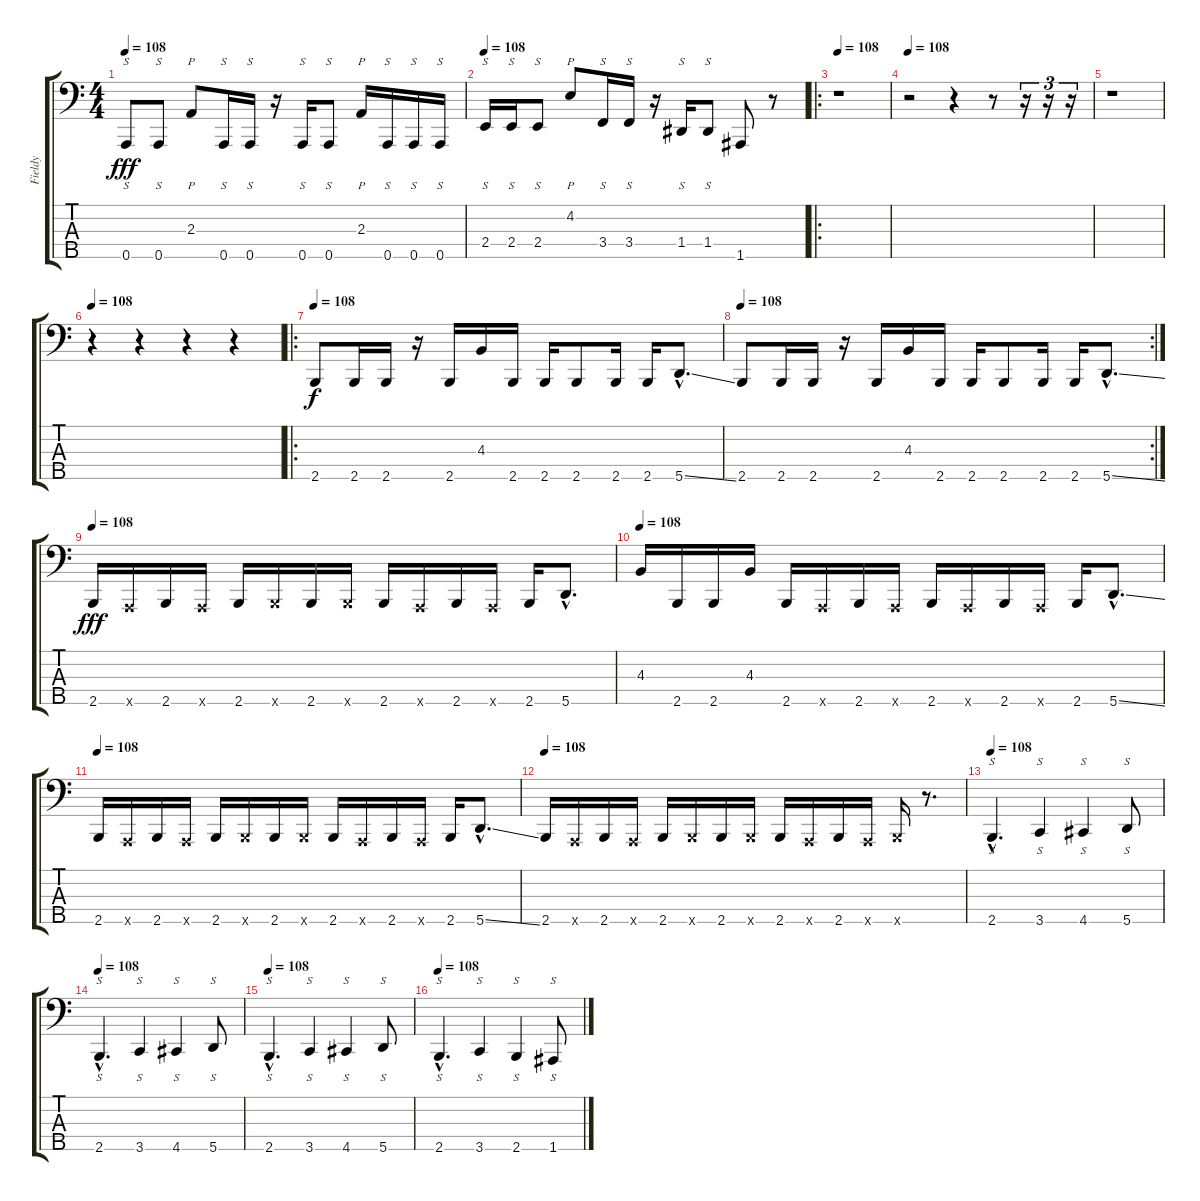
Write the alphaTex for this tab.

\track ("Fieldy" "Fieldy") {instrument electricbassfinger}
\staff {score tabs}
\tuning (F2 C2 G1 D1 A0) {hide}
\ts (4 4)
\tempo 108
\clef f4
\ks c
0.5.8{s dy fff instrument slapbass1} 0.5.8{s} 2.3.8{p} 0.5.16{s} 0.5.16{s} r.16 0.5.16{s} 0.5.8{s} 2.3.16{p} 0.5.16{s} 0.5.16{s} 0.5.16{s} |
\tempo 108
2.4.16{s instrument slapbass1} 2.4.16{s} 2.4.8{s} 4.2.8{p} 3.4.16{s} 3.4.16{s} r.16 1.4.16{s} 1.4.8{s} 1.5.8 r.8 |
\ro
\tempo 108
r.1{instrument contrabass} |
\tempo 108
r.2 r.4 r.8 r.16{tu (3 2)} r.16{tu (3 2)} r.16{tu (3 2)} |
r.1 |
\tempo 108
r.4 r.4 r.4 r.4 |
\ro
\tempo 108
2.5.8{dy f instrument slapbass1} 2.5.16 2.5.16 r.16 2.5.16 4.3.16 2.5.16 2.5.16 2.5.8 2.5.16 2.5.16 5.5{ss hac}.8{d} |
\rc 2
\tempo 108
2.5.8{instrument slapbass1} 2.5.16 2.5.16 r.16 2.5.16 4.3.16 2.5.16 2.5.16 2.5.8 2.5.16 2.5.16 5.5{ss hac}.8{d} |
\tempo 108
2.5.16{dy fff instrument slapbass1} 0.5{x}.16 2.5.16 0.5{x}.16 2.5.16 2.5{x}.16 2.5.16 2.5{x}.16 2.5.16 0.5{x}.16 2.5.16 0.5{x}.16 2.5.16 5.5{hac}.8{d} |
\tempo 108
4.3.16{instrument slapbass1} 2.5.16 2.5.16 4.3.16 2.5.16 0.5{x}.16 2.5.16 0.5{x}.16 2.5.16 0.5{x}.16 2.5.16 0.5{x}.16 2.5.16 5.5{ss hac}.8{d} |
\tempo 108
2.5.16{instrument slapbass1} 0.5{x}.16 2.5.16 0.5{x}.16 2.5.16 2.5{x}.16 2.5.16 2.5{x}.16 2.5.16 0.5{x}.16 2.5.16 0.5{x}.16 2.5.16 5.5{ss hac}.8{d} |
\tempo 108
2.5.16{instrument slapbass1} 0.5{x}.16 2.5.16 0.5{x}.16 2.5.16 2.5{x}.16 2.5.16 2.5{x}.16 2.5.16 0.5{x}.16 2.5.16 0.5{x}.16 2.5{x}.16 r.8{d} |
\tempo 108
2.5{hac}.4{s d instrument slapbass1} 3.5.4{s} 4.5.4{s} 5.5.8{s} |
\tempo 108
2.5{hac}.4{s d instrument slapbass1} 3.5.4{s} 4.5.4{s} 5.5.8{s} |
\tempo 108
2.5{hac}.4{s d instrument slapbass1} 3.5.4{s} 4.5.4{s} 5.5.8{s} |
\tempo 108
2.5{hac}.4{s d instrument slapbass1} 3.5.4{s} 2.5.4{s} 1.5.8{s}
